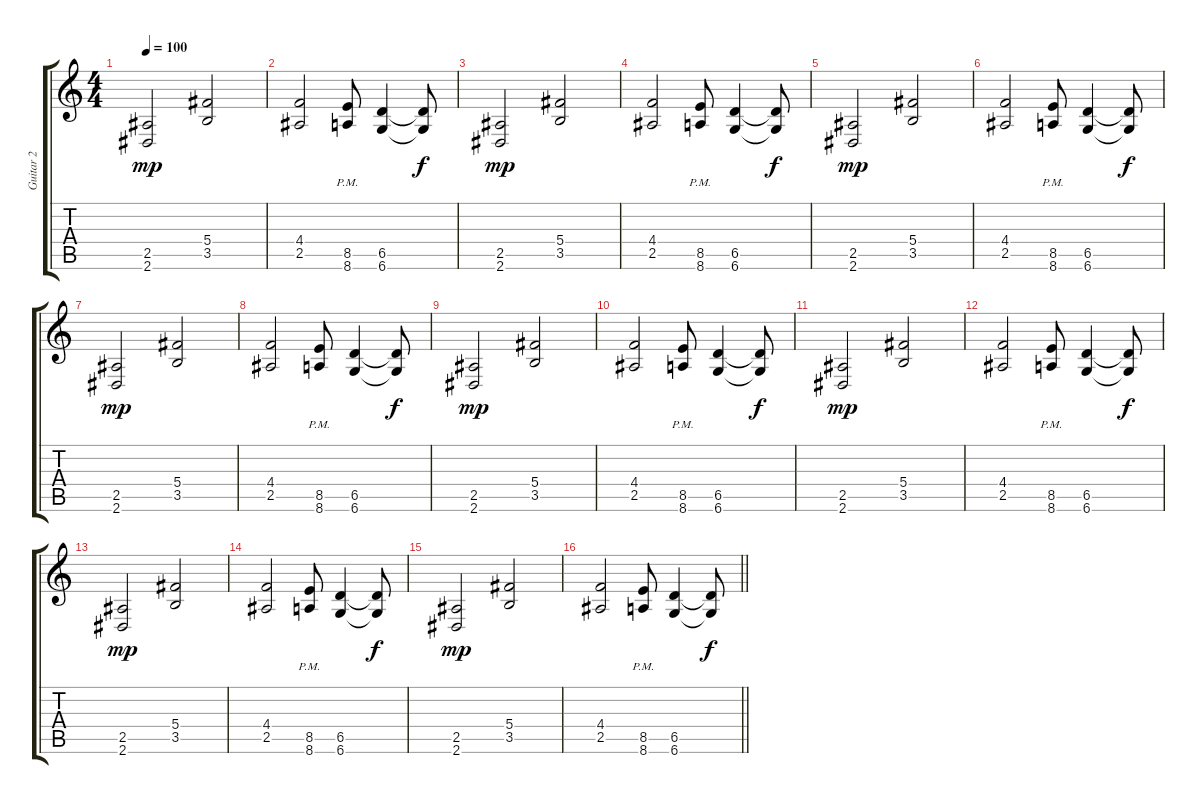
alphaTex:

\track ("Guitar 2" "Guitar 2") {instrument distortionguitar}
\staff {score tabs}
\tuning (Eb4 Bb3 Gb3 Db3 Ab2 Db2) {hide}
\ts (4 4)
\tempo 100
\clef g2
\ks c
(2.5 2.6).2{dy mp} (5.4 3.5).2 |
(4.4 2.5).2 (8.5{pm} 8.6).8 (6.5 6.6).4 (6.5{t} 6.6{t}).8{dy f} |
(2.5 2.6).2{dy mp} (5.4 3.5).2 |
(4.4 2.5).2 (8.5{pm} 8.6).8 (6.5 6.6).4 (6.5{t} 6.6{t}).8{dy f} |
(2.5 2.6).2{dy mp} (5.4 3.5).2 |
(4.4 2.5).2 (8.5{pm} 8.6).8 (6.5 6.6).4 (6.5{t} 6.6{t}).8{dy f} |
(2.5 2.6).2{dy mp} (5.4 3.5).2 |
(4.4 2.5).2 (8.5{pm} 8.6).8 (6.5 6.6).4 (6.5{t} 6.6{t}).8{dy f} |
(2.5 2.6).2{dy mp} (5.4 3.5).2 |
(4.4 2.5).2 (8.5{pm} 8.6).8 (6.5 6.6).4 (6.5{t} 6.6{t}).8{dy f} |
(2.5 2.6).2{dy mp} (5.4 3.5).2 |
(4.4 2.5).2 (8.5{pm} 8.6).8 (6.5 6.6).4 (6.5{t} 6.6{t}).8{dy f} |
(2.5 2.6).2{dy mp} (5.4 3.5).2 |
(4.4 2.5).2 (8.5{pm} 8.6).8 (6.5 6.6).4 (6.5{t} 6.6{t}).8{dy f} |
(2.5 2.6).2{dy mp} (5.4 3.5).2 |
\barLineRight lightlight
(4.4 2.5).2 (8.5{pm} 8.6).8 (6.5 6.6).4 (6.5{t} 6.6{t}).8{dy f}
